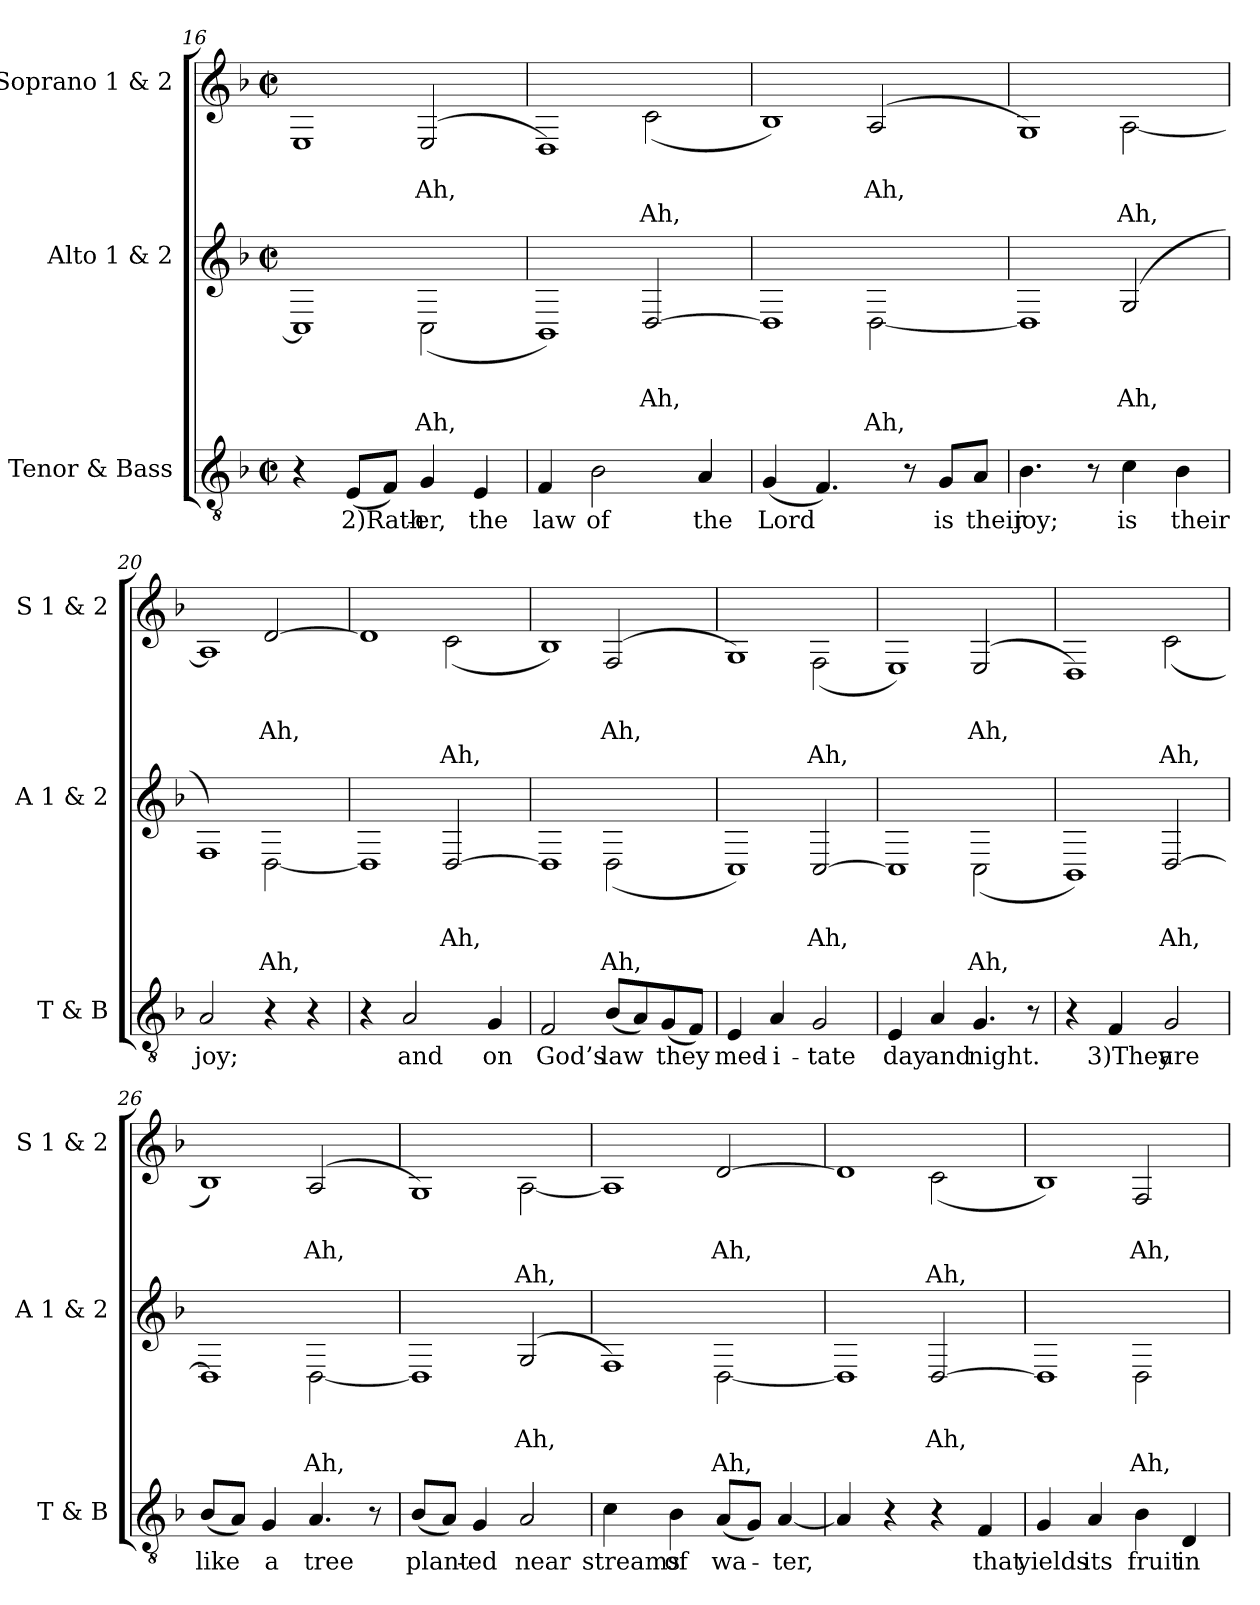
**kern	**text	**kern	**text	**text	**text	**kern	**text	**text	**text
*part3	*part3	*part2	*part2	*part2	*part2	*part1	*part1	*part1	*part1
*staff3	*staff3	*staff2	*staff2	*staff2	*staff2	*staff1	*staff1	*staff1	*staff1
*I"Tenor & Bass	*	*I"Alto 1 & 2	*	*	*	*I"Soprano 1 & 2	*	*	*
*I'T & B	*	*I'A 1 & 2	*	*	*	*I'S 1 & 2	*	*	*
*clefGv2	*	*clefG2	*	*	*	*clefG2	*	*	*
*	*	*ITrd-7c-12	*	*	*	*ITrd-7c-12	*	*	*
*k[b-]	*	*k[b-]	*	*	*	*k[b-]	*	*	*
*d:	*	*d:	*	*	*	*d:	*	*	*
*M2/2	*	*M2/2	*	*	*	*M2/2	*	*	*
*met(c|)	*	*met(c|)	*	*	*	*met(c|)	*	*	*
=16	=16	=16	=16	=16	=16	=16	=16	=16	=16
*	*	*^	*	*	*	*^	*	*	*
4r	.	1c]	2ryy	.	.	.	2ryy	1e	.	.	.
!	!LO:LY:b	!	!	!	!	!	!	!	!	!	!
(<8E/L	2)Rath-	.	.	.	.	.	.	.	.	.	.
8F/J)	.	.	.	.	.	.	.	.	.	.	.
!	!LO:LY:b	!	!	!	!	!LO:LY:b	!	!	!	!LO:LY:a	!
4G/	-er,	.	(<2c\	.	.	Ah,	(>2e/	.	.	Ah,	.
!	!LO:LY:b	!	!	!	!	!	!	!	!	!	!
4E/	the	.	.	.	.	.	.	.	.	.	.
=17	=17	=17	=17	=17	=17	=17	=17	=17	=17	=17	=17
!	!LO:LY:b	!	!	!	!	!	!	!	!	!	!
4F/	law	2ryy	1B-)	.	.	.	1d)	2ryy	.	.	.
!	!LO:LY:b	!	!	!	!	!	!	!	!	!	!
2B-\	of	.	.	.	.	.	.	.	.	.	.
!	!	!	!	!	!LO:LY:a	!	!	!	!	!	!LO:LY:b
.	.	[>2d/	.	.	Ah,	.	.	(<2cc\	.	.	Ah,
!	!LO:LY:b	!	!	!	!	!	!	!	!	!	!
4A/	the	.	.	.	.	.	.	.	.	.	.
=18	=18	=18	=18	=18	=18	=18	=18	=18	=18	=18	=18
!	!LO:LY:b	!	!	!	!	!	!	!	!	!	!
(<4G/	Lord	1d]	2ryy	.	.	.	2ryy	1b-)	.	.	.
4.F/)	.	.	.	.	.	.	.	.	.	.	.
!	!	!	!	!	!	!LO:LY:b	!	!	!	!LO:LY:a	!
.	.	.	[<2d\	.	.	Ah,	(>2a/	.	.	Ah,	.
8r	.	.	.	.	.	.	.	.	.	.	.
!	!LO:LY:b	!	!	!	!	!	!	!	!	!	!
8G/L	is	.	.	.	.	.	.	.	.	.	.
!	!LO:LY:b	!	!	!	!	!	!	!	!	!	!
8A/J	their	.	.	.	.	.	.	.	.	.	.
=19	=19	=19	=19	=19	=19	=19	=19	=19	=19	=19	=19
!	!LO:LY:b	!	!	!	!	!	!	!	!	!	!
4.B-\	joy;	2ryy	1d]	.	.	.	1g)	2ryy	.	.	.
8r	.	.	.	.	.	.	.	.	.	.	.
!	!LO:LY:b	!	!	!	!LO:LY:a	!	!	!	!	!	!LO:LY:b
4c\	is	(>2g/	.	.	Ah,	.	.	[<2a\	.	.	Ah,
!	!LO:LY:b	!	!	!	!	!	!	!	!	!	!
4B-\	their	.	.	.	.	.	.	.	.	.	.
=20	=20	=20	=20	=20	=20	=20	=20	=20	=20	=20	=20
!	!LO:LY:b	!	!	!	!	!	!	!	!	!	!
2A/	joy;	1f)	2ryy	.	.	.	2ryy	1a]	.	.	.
!	!	!	!	!	!	!LO:LY:b	!	!	!	!LO:LY:a	!
4r	.	.	[<2d\	.	.	Ah,	[>2dd/	.	.	Ah,	.
4r	.	.	.	.	.	.	.	.	.	.	.
=21	=21	=21	=21	=21	=21	=21	=21	=21	=21	=21	=21
4r	.	2ryy	1d]	.	.	.	1dd]	2ryy	.	.	.
!	!LO:LY:b	!	!	!	!	!	!	!	!	!	!
2A/	and	.	.	.	.	.	.	.	.	.	.
!	!	!	!	!	!LO:LY:a	!	!	!	!	!	!LO:LY:b
.	.	[>2d/	.	.	Ah,	.	.	(<2cc\	.	.	Ah,
!	!LO:LY:b	!	!	!	!	!	!	!	!	!	!
4G/	on	.	.	.	.	.	.	.	.	.	.
!!LO:PB:g=z	!!
=22	=22	=22	=22	=22	=22	=22	=22	=22	=22	=22	=22
!	!LO:LY:b	!	!	!	!	!	!	!	!	!	!
2F/	God’s	1d]	2ryy	.	.	.	2ryy	1b-)	.	.	.
!	!LO:LY:b	!	!	!	!	!LO:LY:b	!	!	!	!LO:LY:a	!
(<8B-/L	law	.	(<2d\	.	.	Ah,	(>2f/	.	.	Ah,	.
8A/)	.	.	.	.	.	.	.	.	.	.	.
!	!LO:LY:b	!	!	!	!	!	!	!	!	!	!
(<8G/	they	.	.	.	.	.	.	.	.	.	.
8F/J)	.	.	.	.	.	.	.	.	.	.	.
=23	=23	=23	=23	=23	=23	=23	=23	=23	=23	=23	=23
!	!LO:LY:b	!	!	!	!	!	!	!	!	!	!
4E/	med-	2ryy	1c)	.	.	.	1g)	2ryy	.	.	.
!	!LO:LY:b	!	!	!	!	!	!	!	!	!	!
4A/	-i-	.	.	.	.	.	.	.	.	.	.
!	!LO:LY:b	!	!	!	!LO:LY:a	!	!	!	!	!	!LO:LY:b
2G/	-tate	[>2c/	.	.	Ah,	.	.	(<2f\	.	.	Ah,
=24	=24	=24	=24	=24	=24	=24	=24	=24	=24	=24	=24
!	!LO:LY:b	!	!	!	!	!	!	!	!	!	!
4E/	day	1c]	2ryy	.	.	.	2ryy	1e)	.	.	.
!	!LO:LY:b	!	!	!	!	!	!	!	!	!	!
4A/	and	.	.	.	.	.	.	.	.	.	.
!	!LO:LY:b	!	!	!	!	!LO:LY:b	!	!	!	!LO:LY:a	!
4.G/	night.	.	(<2c\	.	.	Ah,	(>2e/	.	.	Ah,	.
8r	.	.	.	.	.	.	.	.	.	.	.
=25	=25	=25	=25	=25	=25	=25	=25	=25	=25	=25	=25
4r	.	2ryy	1B-)	.	.	.	1d)	2ryy	.	.	.
!	!LO:LY:b	!	!	!	!	!	!	!	!	!	!
4F/	3)They	.	.	.	.	.	.	.	.	.	.
!	!LO:LY:b	!	!	!	!LO:LY:a	!	!	!	!	!	!LO:LY:b
2G/	are	[>2d/	.	.	Ah,	.	.	(<2cc\	.	.	Ah,
=26	=26	=26	=26	=26	=26	=26	=26	=26	=26	=26	=26
!	!LO:LY:b	!	!	!	!	!	!	!	!	!	!
(<8B-/L	like	1d]	2ryy	.	.	.	2ryy	1b-)	.	.	.
8A/J)	.	.	.	.	.	.	.	.	.	.	.
!	!LO:LY:b	!	!	!	!	!	!	!	!	!	!
4G/	a	.	.	.	.	.	.	.	.	.	.
!	!LO:LY:b	!	!	!	!	!LO:LY:b	!	!	!	!LO:LY:a	!
4.A/	tree	.	[<2d\	.	.	Ah,	(>2a/	.	.	Ah,	.
8r	.	.	.	.	.	.	.	.	.	.	.
=27	=27	=27	=27	=27	=27	=27	=27	=27	=27	=27	=27
!	!LO:LY:b	!	!	!	!	!	!	!	!	!	!
(<8B-/L	plant-	2ryy	1d]	.	.	.	1g)	2ryy	.	.	.
8A/J)	.	.	.	.	.	.	.	.	.	.	.
!	!LO:LY:b	!	!	!	!	!	!	!	!	!	!
4G/	-ed	.	.	.	.	.	.	.	.	.	.
!	!LO:LY:b	!	!	!	!LO:LY:a	!	!	!	!	!	!LO:LY:b
2A/	near	(>2g/	.	.	Ah,	.	.	[<2a\	.	.	Ah,
=28	=28	=28	=28	=28	=28	=28	=28	=28	=28	=28	=28
!	!LO:LY:b	!	!	!	!	!	!	!	!	!	!
4c\	streams	1f)	2ryy	.	.	.	2ryy	1a]	.	.	.
!	!LO:LY:b	!	!	!	!	!	!	!	!	!	!
4B-\	of	.	.	.	.	.	.	.	.	.	.
!	!LO:LY:b	!	!	!	!	!LO:LY:b	!	!	!	!LO:LY:a	!
(<8A/L	wa-	.	[<2d\	.	.	Ah,	[>2dd/	.	.	Ah,	.
8G/J)	.	.	.	.	.	.	.	.	.	.	.
!	!LO:LY:b	!	!	!	!	!	!	!	!	!	!
[4A/	-ter,	.	.	.	.	.	.	.	.	.	.
!!LO:LB:g=z	!!
=29	=29	=29	=29	=29	=29	=29	=29	=29	=29	=29	=29
4A/]	.	2ryy	1d]	.	.	.	1dd]	2ryy	.	.	.
4r	.	.	.	.	.	.	.	.	.	.	.
!	!	!	!	!	!LO:LY:a	!	!	!	!	!	!LO:LY:b
4r	.	[>2d/	.	.	Ah,	.	.	(<2cc\	.	.	Ah,
!	!LO:LY:b	!	!	!	!	!	!	!	!	!	!
4F/	that	.	.	.	.	.	.	.	.	.	.
=30	=30	=30	=30	=30	=30	=30	=30	=30	=30	=30	=30
!	!LO:LY:b	!	!	!	!	!	!	!	!	!	!
4G/	yields	1d]	2ryy	.	.	.	2ryy	1b-)	.	.	.
!	!LO:LY:b	!	!	!	!	!	!	!	!	!	!
4A/	its	.	.	.	.	.	.	.	.	.	.
!	!LO:LY:b	!	!	!	!	!LO:LY:b	!	!	!	!LO:LY:a	!
4B-\	fruit	.	2d\	.	.	Ah,	2f/	.	.	Ah,	.
!	!LO:LY:b	!	!	!	!	!	!	!	!	!	!
4D/	in	.	.	.	.	.	.	.	.	.	.
*	*	*v	*v	*	*	*	*	*	*	*	*
*	*	*	*	*	*	*v	*v	*	*	*
=	=	=	=	=	=	=	=	=	=
*-	*-	*-	*-	*-	*-	*-	*-	*-	*-
